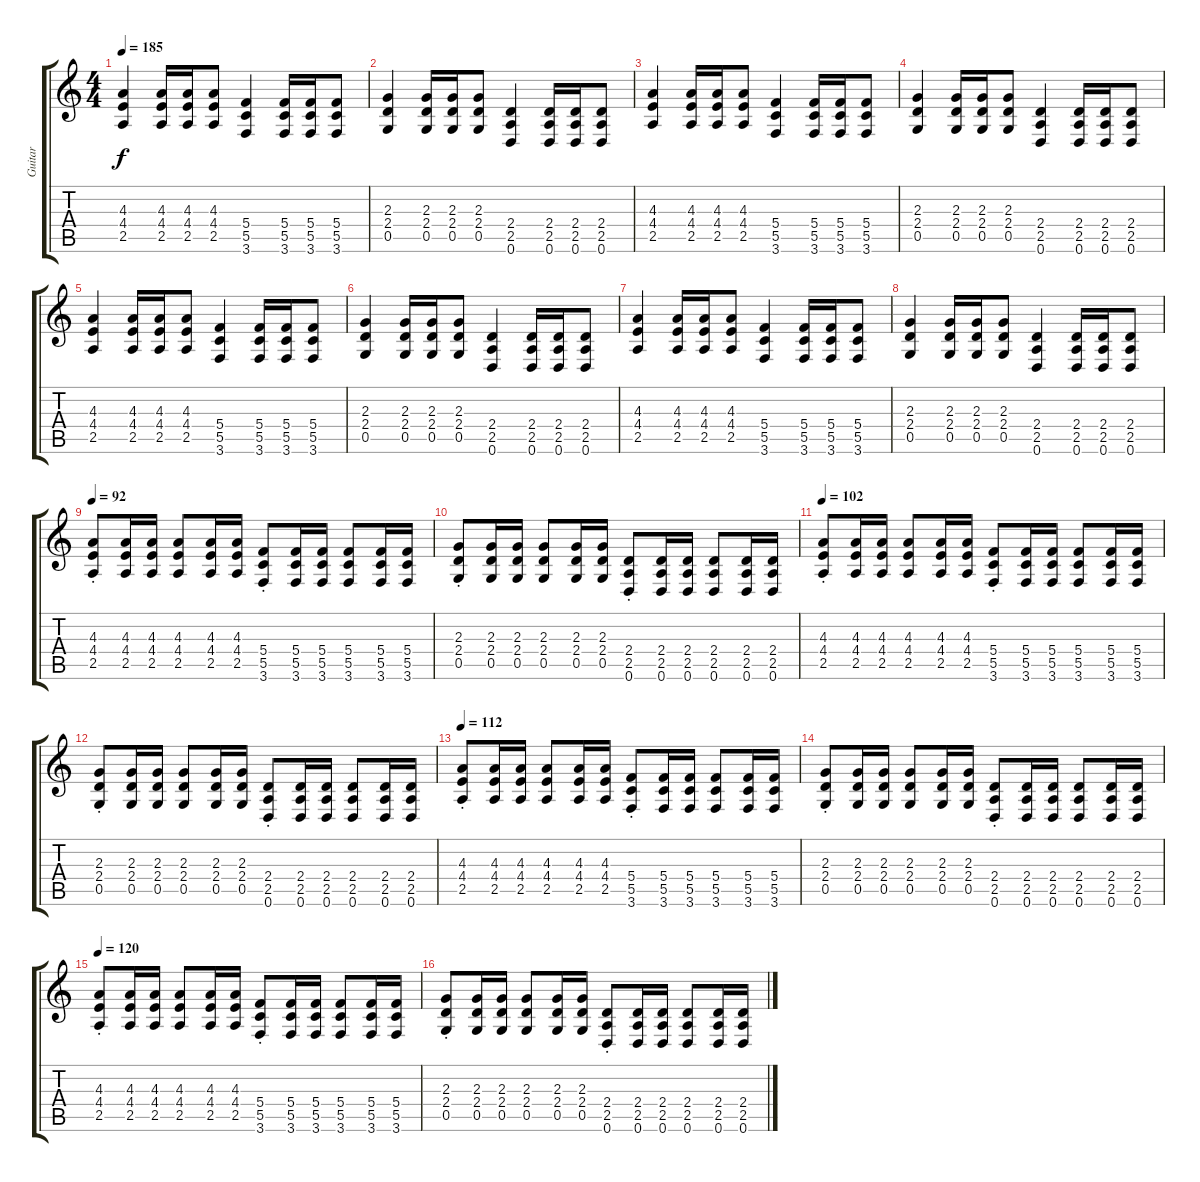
\track ("Guitar" "Guitar") {instrument distortionguitar}
\staff {score tabs}
\tuning (D4 A3 F3 C3 G2 D2) {hide}
\ts (4 4)
\tempo 185
\clef g2
\ks c
(4.3 4.4 2.5).4{dy f} (4.3 4.4 2.5).16 (4.3 4.4 2.5).16 (4.3 4.4 2.5).8 (5.4 5.5 3.6).4 (5.4 5.5 3.6).16 (5.4 5.5 3.6).16 (5.4 5.5 3.6).8 |
(2.3 2.4 0.5).4 (2.3 2.4 0.5).16 (2.3 2.4 0.5).16 (2.3 2.4 0.5).8 (2.4 2.5 0.6).4 (2.4 2.5 0.6).16 (2.4 2.5 0.6).16 (2.4 2.5 0.6).8 |
(4.3 4.4 2.5).4 (4.3 4.4 2.5).16 (4.3 4.4 2.5).16 (4.3 4.4 2.5).8 (5.4 5.5 3.6).4 (5.4 5.5 3.6).16 (5.4 5.5 3.6).16 (5.4 5.5 3.6).8 |
(2.3 2.4 0.5).4 (2.3 2.4 0.5).16 (2.3 2.4 0.5).16 (2.3 2.4 0.5).8 (2.4 2.5 0.6).4 (2.4 2.5 0.6).16 (2.4 2.5 0.6).16 (2.4 2.5 0.6).8 |
(4.3 4.4 2.5).4 (4.3 4.4 2.5).16 (4.3 4.4 2.5).16 (4.3 4.4 2.5).8 (5.4 5.5 3.6).4 (5.4 5.5 3.6).16 (5.4 5.5 3.6).16 (5.4 5.5 3.6).8 |
(2.3 2.4 0.5).4 (2.3 2.4 0.5).16 (2.3 2.4 0.5).16 (2.3 2.4 0.5).8 (2.4 2.5 0.6).4 (2.4 2.5 0.6).16 (2.4 2.5 0.6).16 (2.4 2.5 0.6).8 |
(4.3 4.4 2.5).4 (4.3 4.4 2.5).16 (4.3 4.4 2.5).16 (4.3 4.4 2.5).8 (5.4 5.5 3.6).4 (5.4 5.5 3.6).16 (5.4 5.5 3.6).16 (5.4 5.5 3.6).8 |
(2.3 2.4 0.5).4 (2.3 2.4 0.5).16 (2.3 2.4 0.5).16 (2.3 2.4 0.5).8 (2.4 2.5 0.6).4 (2.4 2.5 0.6).16 (2.4 2.5 0.6).16 (2.4 2.5 0.6).8 |
\tempo 92
(4.3{st} 4.4{st} 2.5{st}).8 (4.3 4.4 2.5).16 (4.3 4.4 2.5).16 (4.3 4.4 2.5).8 (4.3 4.4 2.5).16 (4.3 4.4 2.5).16 (5.4{st} 5.5{st} 3.6{st}).8 (5.4 5.5 3.6).16 (5.4 5.5 3.6).16 (5.4 5.5 3.6).8 (5.4 5.5 3.6).16 (5.4 5.5 3.6).16 |
(2.3{st} 2.4{st} 0.5{st}).8 (2.3 2.4 0.5).16 (2.3 2.4 0.5).16 (2.3 2.4 0.5).8 (2.3 2.4 0.5).16 (2.3 2.4 0.5).16 (2.4{st} 2.5{st} 0.6{st}).8 (2.4 2.5 0.6).16 (2.4 2.5 0.6).16 (2.4 2.5 0.6).8 (2.4 2.5 0.6).16 (2.4 2.5 0.6).16 |
\tempo 102
(4.3{st} 4.4{st} 2.5{st}).8 (4.3 4.4 2.5).16 (4.3 4.4 2.5).16 (4.3 4.4 2.5).8 (4.3 4.4 2.5).16 (4.3 4.4 2.5).16 (5.4{st} 5.5{st} 3.6{st}).8 (5.4 5.5 3.6).16 (5.4 5.5 3.6).16 (5.4 5.5 3.6).8 (5.4 5.5 3.6).16 (5.4 5.5 3.6).16 |
(2.3{st} 2.4{st} 0.5{st}).8 (2.3 2.4 0.5).16 (2.3 2.4 0.5).16 (2.3 2.4 0.5).8 (2.3 2.4 0.5).16 (2.3 2.4 0.5).16 (2.4{st} 2.5{st} 0.6{st}).8 (2.4 2.5 0.6).16 (2.4 2.5 0.6).16 (2.4 2.5 0.6).8 (2.4 2.5 0.6).16 (2.4 2.5 0.6).16 |
\tempo 112
(4.3{st} 4.4{st} 2.5{st}).8 (4.3 4.4 2.5).16 (4.3 4.4 2.5).16 (4.3 4.4 2.5).8 (4.3 4.4 2.5).16 (4.3 4.4 2.5).16 (5.4{st} 5.5{st} 3.6{st}).8 (5.4 5.5 3.6).16 (5.4 5.5 3.6).16 (5.4 5.5 3.6).8 (5.4 5.5 3.6).16 (5.4 5.5 3.6).16 |
(2.3{st} 2.4{st} 0.5{st}).8 (2.3 2.4 0.5).16 (2.3 2.4 0.5).16 (2.3 2.4 0.5).8 (2.3 2.4 0.5).16 (2.3 2.4 0.5).16 (2.4{st} 2.5{st} 0.6{st}).8 (2.4 2.5 0.6).16 (2.4 2.5 0.6).16 (2.4 2.5 0.6).8 (2.4 2.5 0.6).16 (2.4 2.5 0.6).16 |
\tempo 120
(4.3{st} 4.4{st} 2.5{st}).8 (4.3 4.4 2.5).16 (4.3 4.4 2.5).16 (4.3 4.4 2.5).8 (4.3 4.4 2.5).16 (4.3 4.4 2.5).16 (5.4{st} 5.5{st} 3.6{st}).8 (5.4 5.5 3.6).16 (5.4 5.5 3.6).16 (5.4 5.5 3.6).8 (5.4 5.5 3.6).16 (5.4 5.5 3.6).16 |
(2.3{st} 2.4{st} 0.5{st}).8 (2.3 2.4 0.5).16 (2.3 2.4 0.5).16 (2.3 2.4 0.5).8 (2.3 2.4 0.5).16 (2.3 2.4 0.5).16 (2.4{st} 2.5{st} 0.6{st}).8 (2.4 2.5 0.6).16 (2.4 2.5 0.6).16 (2.4 2.5 0.6).8 (2.4 2.5 0.6).16 (2.4 2.5 0.6).16
